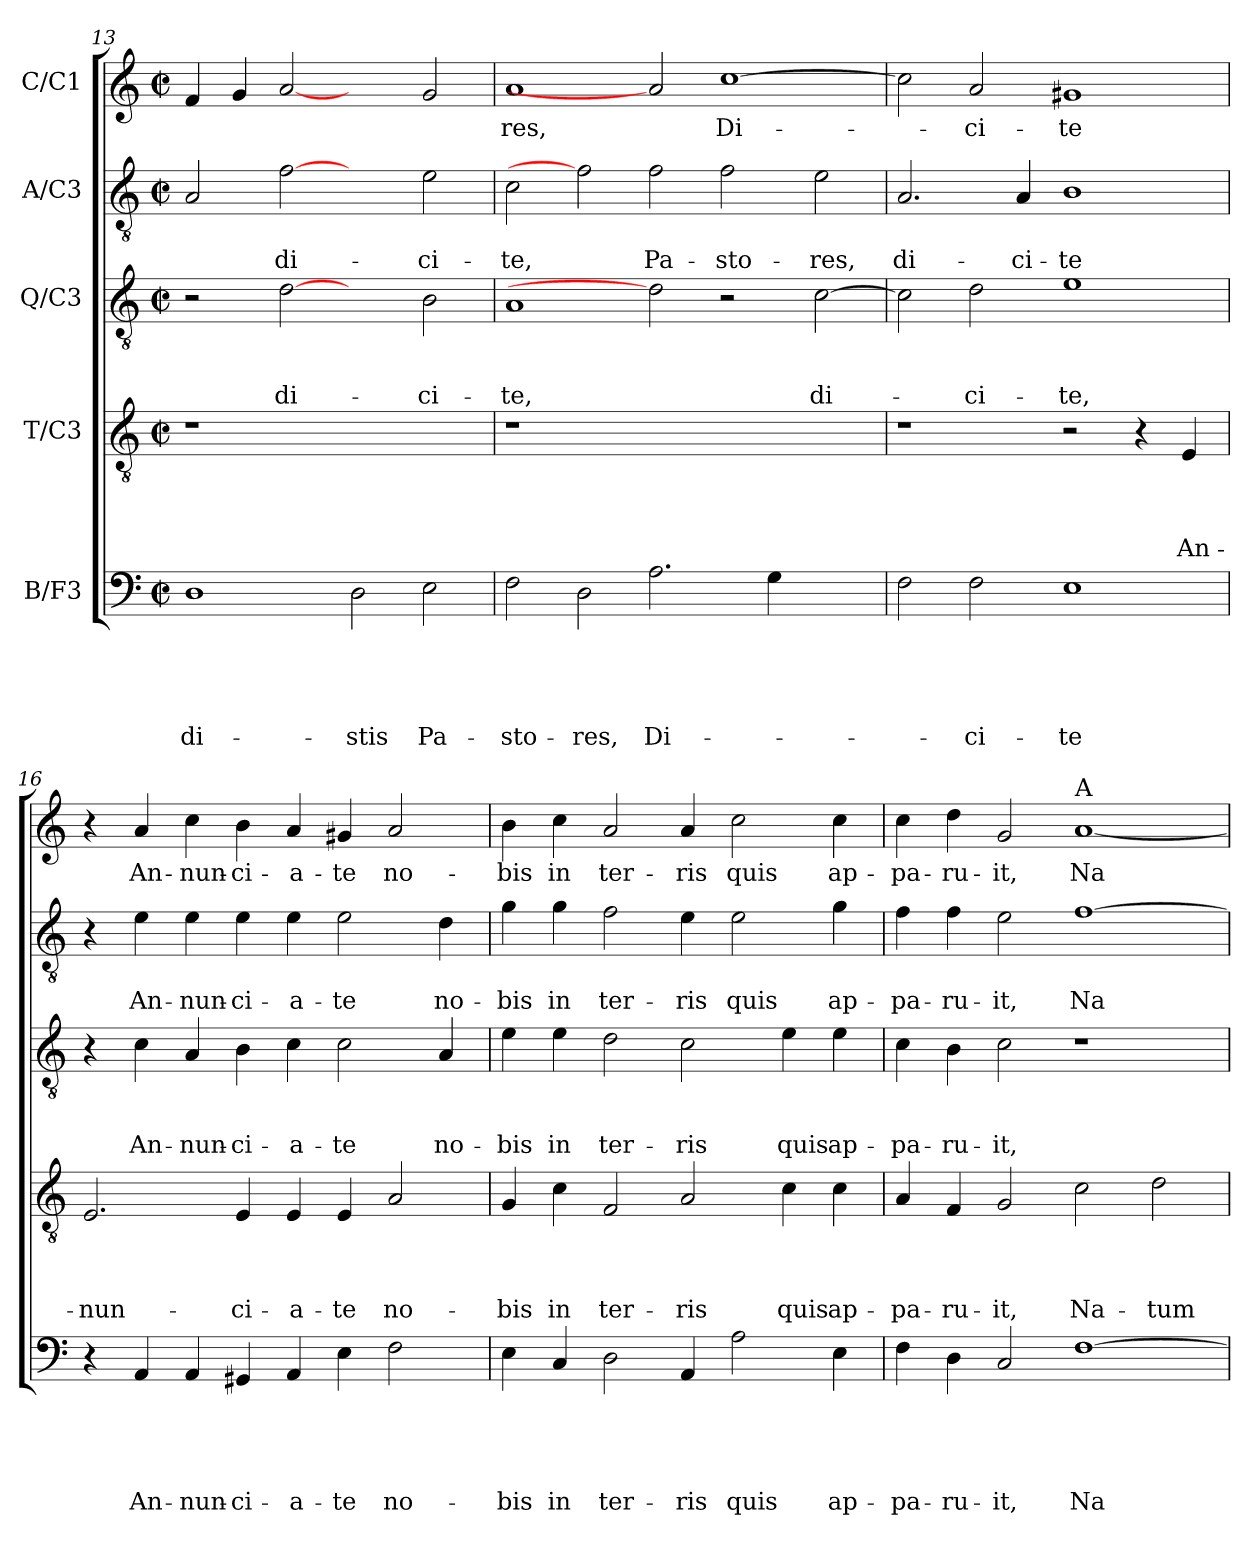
**kern	**text	**text	**text	**text	**text	**kern	**text	**text	**text	**text	**kern	**text	**text	**text	**kern	**text	**text	**kern	**text
*part5	*part5	*part5	*part5	*part5	*part5	*part4	*part4	*part4	*part4	*part4	*part3	*part3	*part3	*part3	*part2	*part2	*part2	*part1	*part1
*staff5	*staff5	*staff5	*staff5	*staff5	*staff5	*staff4	*staff4	*staff4	*staff4	*staff4	*staff3	*staff3	*staff3	*staff3	*staff2	*staff2	*staff2	*staff1	*staff1
*I"B/F3	*	*	*	*	*	*I"T/C3	*	*	*	*	*I"Q/C3	*	*	*	*I"A/C3	*	*	*I"C/C1	*
*clefF4	*	*	*	*	*	*clefGv2	*	*	*	*	*clefGv2	*	*	*	*clefGv2	*	*	*clefG2	*
*k[]	*	*	*	*	*	*k[]	*	*	*	*	*k[]	*	*	*	*k[]	*	*	*k[]	*
*C:	*	*	*	*	*	*C:	*	*	*	*	*C:	*	*	*	*C:	*	*	*C:	*
*M2/2	*	*	*	*	*	*M2/2	*	*	*	*	*M2/2	*	*	*	*M2/2	*	*	*M2/2	*
*met(c|)	*	*	*	*	*	*met(c|)	*	*	*	*	*met(c|)	*	*	*	*met(c|)	*	*	*met(c|)	*
=13	=13	=13	=13	=13	=13	=13	=13	=13	=13	=13	=13	=13	=13	=13	=13	=13	=13	=13	=13
!	!	!	!	!	!LO:LY:b	!	!	!	!	!	!	!	!	!	!	!	!	!	!
1D	.	.	.	.	-di-	1r	.	.	.	.	2r	.	.	.	2A/	.	.	4f/	.
.	.	.	.	.	.	.	.	.	.	.	.	.	.	.	.	.	.	4g/	.
!	!	!	!	!	!	!	!	!	!	!	!	!	!	!LO:LY:b	!	!	!LO:LY:b	!	!
.	.	.	.	.	.	.	.	.	.	.	[2d	.	.	di-	[2f	.	di-	[2a	.
!	!	!	!	!	!LO:LY:b	!	!	!	!	!	!	!	!	!	!	!	!	!	!
2D\	.	.	.	.	-stis	1ryy	.	.	.	.	2ryy	.	.	.	2ryy	.	.	2ryy	.
!	!	!	!	!	!LO:LY:b	!	!	!	!	!	!	!	!	!LO:LY:b	!	!	!LO:LY:b	!	!
2E\	.	.	.	.	Pa-	.	.	.	.	.	2B\	.	.	-ci-	2e\	.	-ci-	2g/	.
!!LO:LB:g=z
=14	=14	=14	=14	=14	=14	=14	=14	=14	=14	=14	=14	=14	=14	=14	=14	=14	=14	=14	=14
!	!	!	!	!	!LO:LY:b	!	!	!	!	!	!	!	!	!LO:LY:b	!	!	!LO:LY:b	!	!LO:LY:b
2F\	.	.	.	.	-sto-	1r	.	.	.	.	1A	.	.	-te,	2c\	.	-te,	1a	-res,
!	!	!	!	!	!LO:LY:b	!	!	!	!	!	!	!	!	!	!	!	!	!	!
2D\	.	.	.	.	-res,	.	.	.	.	.	.	.	.	.	2f]	.	.	.	.
!	!	!	!	!	!LO:LY:b	!	!	!	!	!	!	!	!	!	!	!	!LO:LY:b	!	!
2.A\	.	.	.	.	Di-	1.ryy	.	.	.	.	2d]	.	.	.	2f\	.	Pa-	2a]	.
!	!	!	!	!	!	!	!	!	!	!	!	!	!	!	!	!	!LO:LY:b	!	!LO:LY:b
.	.	.	.	.	.	.	.	.	.	.	2r	.	.	.	2f\	.	-sto-	[1cc	Di-
4G\	.	.	.	.	.	.	.	.	.	.	.	.	.	.	.	.	.	.	.
!	!	!	!	!	!	!	!	!	!	!	!	!	!	!LO:LY:b	!	!	!LO:LY:b	!	!
2ryy	.	.	.	.	.	.	.	.	.	.	[2c\	.	.	di-	2e\	.	-res,	.	.
=15	=15	=15	=15	=15	=15	=15	=15	=15	=15	=15	=15	=15	=15	=15	=15	=15	=15	=15	=15
!	!	!	!	!	!	!	!	!	!	!	!	!	!	!	!	!	!LO:LY:b	!	!
2F\	.	.	.	.	.	1r	.	.	.	.	2c\]	.	.	.	2.A/	.	di-	2cc\]	.
!	!	!	!	!	!LO:LY:b	!	!	!	!	!	!	!	!	!LO:LY:b	!	!	!	!	!LO:LY:b
2F\	.	.	.	.	-ci-	.	.	.	.	.	2d\	.	.	-ci-	.	.	.	2a/	-ci-
!	!	!	!	!	!	!	!	!	!	!	!	!	!	!	!	!	!LO:LY:b	!	!
.	.	.	.	.	.	.	.	.	.	.	.	.	.	.	4A/	.	-ci-	.	.
!	!	!	!	!	!LO:LY:b	!	!	!	!	!	!	!	!	!LO:LY:b	!	!	!LO:LY:b	!	!LO:LY:b
1E	.	.	.	.	-te	2r	.	.	.	.	1e	.	.	-te,	1B	.	-te	1g#X	-te
.	.	.	.	.	.	4r	.	.	.	.	.	.	.	.	.	.	.	.	.
!	!	!	!	!	!	!	!	!	!	!LO:LY:b	!	!	!	!	!	!	!	!	!
.	.	.	.	.	.	4E/	.	.	.	An-	.	.	.	.	.	.	.	.	.
=16	=16	=16	=16	=16	=16	=16	=16	=16	=16	=16	=16	=16	=16	=16	=16	=16	=16	=16	=16
!	!	!	!	!	!	!	!	!	!	!LO:LY:b	!	!	!	!	!	!	!	!	!
4r	.	.	.	.	.	2.E/	.	.	.	-nun-	4r	.	.	.	4r	.	.	4r	.
!	!	!	!	!	!LO:LY:b	!	!	!	!	!	!	!	!	!LO:LY:b	!	!	!LO:LY:b	!	!LO:LY:b
4AA/	.	.	.	.	An-	.	.	.	.	.	4c\	.	.	An-	4e\	.	An-	4a/	An-
!	!	!	!	!	!LO:LY:b	!	!	!	!	!	!	!	!	!LO:LY:b	!	!	!LO:LY:b	!	!LO:LY:b
4AA/	.	.	.	.	-nun-	.	.	.	.	.	4A/	.	.	-nun-	4e\	.	-nun-	4cc\	-nun-
!	!	!	!	!	!LO:LY:b	!	!	!	!	!LO:LY:b	!	!	!	!LO:LY:b	!	!	!LO:LY:b	!	!LO:LY:b
4GG#X/	.	.	.	.	-ci-	4E/	.	.	.	-ci-	4B\	.	.	-ci-	4e\	.	-ci-	4b\	-ci-
!	!	!	!	!	!LO:LY:b	!	!	!	!	!LO:LY:b	!	!	!	!LO:LY:b	!	!	!LO:LY:b	!	!LO:LY:b
4AA/	.	.	.	.	-a-	4E/	.	.	.	-a-	4c\	.	.	-a-	4e\	.	-a-	4a/	-a-
!	!	!	!	!	!LO:LY:b	!	!	!	!	!LO:LY:b	!	!	!	!LO:LY:b	!	!	!LO:LY:b	!	!LO:LY:b
4E\	.	.	.	.	-te	4E/	.	.	.	-te	2c\	.	.	-te	2e\	.	-te	4g#X/	-te
!	!	!	!	!	!LO:LY:b	!	!	!	!	!LO:LY:b	!	!	!	!	!	!	!	!	!LO:LY:b
2F\	.	.	.	.	no-	2A/	.	.	.	no-	.	.	.	.	.	.	.	2a/	no-
!	!	!	!	!	!	!	!	!	!	!	!	!	!	!LO:LY:b	!	!	!LO:LY:b	!	!
.	.	.	.	.	.	.	.	.	.	.	4A/	.	.	no-	4d\	.	no-	.	.
=17	=17	=17	=17	=17	=17	=17	=17	=17	=17	=17	=17	=17	=17	=17	=17	=17	=17	=17	=17
!	!	!	!	!	!LO:LY:b	!	!	!	!	!LO:LY:b	!	!	!	!LO:LY:b	!	!	!LO:LY:b	!	!LO:LY:b
4E\	.	.	.	.	-bis	4G/	.	.	.	-bis	4e\	.	.	-bis	4g\	.	-bis	4b\	-bis
!	!	!	!	!	!LO:LY:b	!	!	!	!	!LO:LY:b	!	!	!	!LO:LY:b	!	!	!LO:LY:b	!	!LO:LY:b
4C/	.	.	.	.	in	4c\	.	.	.	in	4e\	.	.	in	4g\	.	in	4cc\	in
!	!	!	!	!	!LO:LY:b	!	!	!	!	!LO:LY:b	!	!	!	!LO:LY:b	!	!	!LO:LY:b	!	!LO:LY:b
2D\	.	.	.	.	ter-	2F/	.	.	.	ter-	2d\	.	.	ter-	2f\	.	ter-	2a/	ter-
!	!	!	!	!	!LO:LY:b	!	!	!	!	!LO:LY:b	!	!	!	!LO:LY:b	!	!	!LO:LY:b	!	!LO:LY:b
4AA/	.	.	.	.	-ris	2A/	.	.	.	-ris	2c\	.	.	-ris	4e\	.	-ris	4a/	-ris
!	!	!	!	!	!LO:LY:b	!	!	!	!	!	!	!	!	!	!	!	!LO:LY:b	!	!LO:LY:b
2A\	.	.	.	.	quis	.	.	.	.	.	.	.	.	.	2e\	.	quis	2cc\	quis
!	!	!	!	!	!	!	!	!	!	!LO:LY:b	!	!	!	!LO:LY:b	!	!	!	!	!
.	.	.	.	.	.	4c\	.	.	.	quis	4e\	.	.	quis	.	.	.	.	.
!	!	!	!	!	!LO:LY:b	!	!	!	!	!LO:LY:b	!	!	!	!LO:LY:b	!	!	!LO:LY:b	!	!LO:LY:b
4E\	.	.	.	.	ap-	4c\	.	.	.	ap-	4e\	.	.	ap-	4g\	.	ap-	4cc\	ap-
=18	=18	=18	=18	=18	=18	=18	=18	=18	=18	=18	=18	=18	=18	=18	=18	=18	=18	=18	=18
!	!	!	!	!	!LO:LY:b	!	!	!	!	!LO:LY:b	!	!	!	!LO:LY:b	!	!	!LO:LY:b	!	!LO:LY:b
4F\	.	.	.	.	-pa-	4A/	.	.	.	-pa-	4c\	.	.	-pa-	4f\	.	-pa-	4cc\	-pa-
!	!	!	!	!	!LO:LY:b	!	!	!	!	!LO:LY:b	!	!	!	!LO:LY:b	!	!	!LO:LY:b	!	!LO:LY:b
4D\	.	.	.	.	-ru-	4F/	.	.	.	-ru-	4B\	.	.	-ru-	4f\	.	-ru-	4dd\	-ru-
!	!	!	!	!	!LO:LY:b	!	!	!	!	!LO:LY:b	!	!	!	!LO:LY:b	!	!	!LO:LY:b	!	!LO:LY:b
2C/	.	.	.	.	-it,	2G/	.	.	.	-it,	2c\	.	.	-it,	2e\	.	-it,	2g/	-it,
!	!	!	!	!	!	!	!	!	!	!	!	!	!	!	!	!	!	!LO:TX:a:t=A	!
!	!	!	!	!	!LO:LY:b	!	!	!	!	!LO:LY:b	!	!	!	!	!	!	!LO:LY:b	!	!LO:LY:b
[1F	.	.	.	.	Na-	2c\	.	.	.	Na-	1r	.	.	.	[1f	.	Na-	[1a	Na-
!	!	!	!	!	!	!	!	!	!	!LO:LY:b	!	!	!	!	!	!	!	!	!
.	.	.	.	.	.	2d\	.	.	.	-tum	.	.	.	.	.	.	.	.	.
=	=	=	=	=	=	=	=	=	=	=	=	=	=	=	=	=	=	=	=
*-	*-	*-	*-	*-	*-	*-	*-	*-	*-	*-	*-	*-	*-	*-	*-	*-	*-	*-	*-
